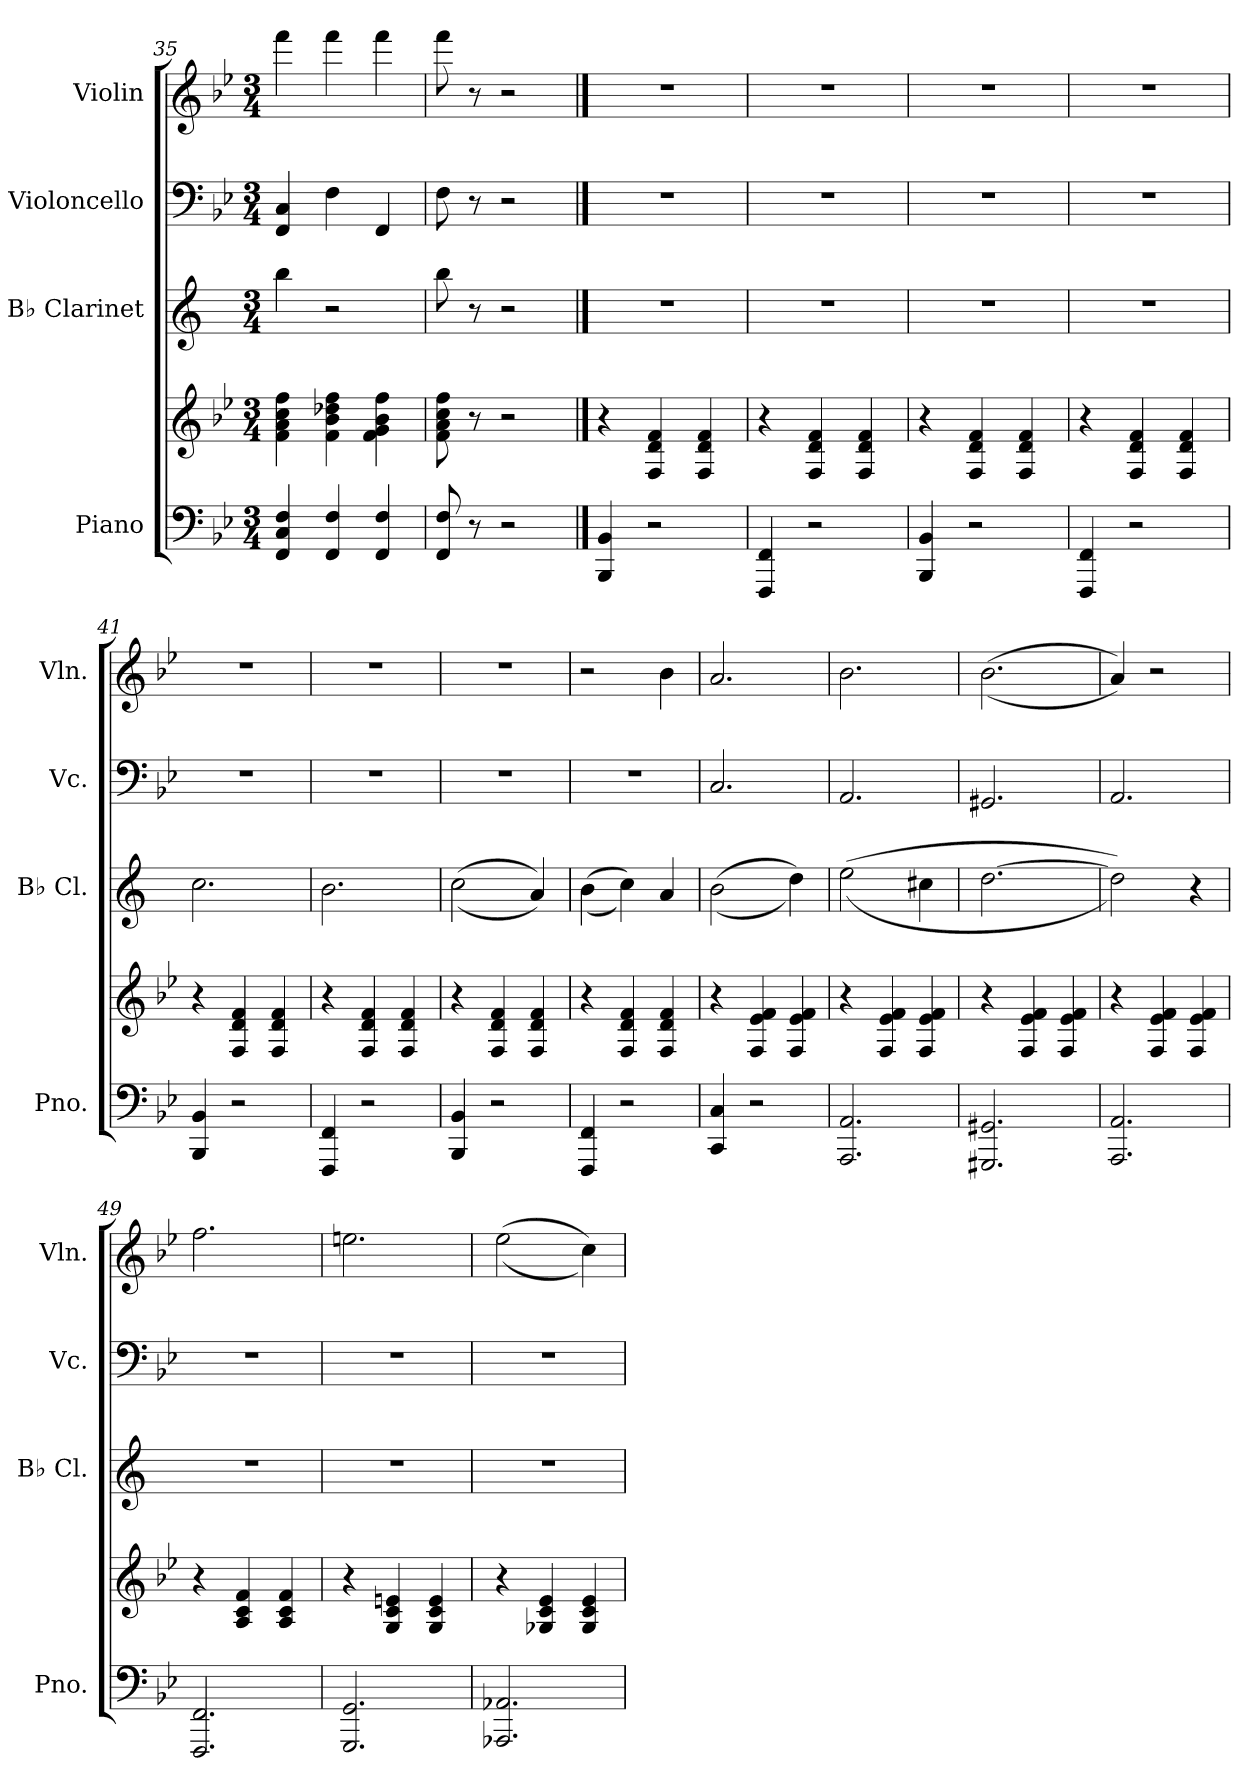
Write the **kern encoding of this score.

**kern	**kern	**kern	**kern	**kern
*part4	*part4	*part3	*part2	*part1
*staff5	*staff4	*staff3	*staff2	*staff1
*I"Piano	*	*I"B♭ Clarinet	*I"Violoncello	*I"Violin
*I'Pno.	*	*I'B♭ Cl.	*I'Vc.	*I'Vln.
*clefF4	*clefG2	*clefG2	*clefF4	*clefG2
*	*	*ITrd1c2	*	*
*k[b-e-]	*k[b-e-]	*k[b-e-]	*k[b-e-]	*k[b-e-]
*M3/4	*M3/4	*M3/4	*M3/4	*M3/4
=35	=35	=35	=35	=35
4FF/ 4C/ 4F/	4f\ 4a\ 4cc\ 4ff\	4aa\	4FF/ 4C/	4fff\
4FF/ 4F/	4f\ 4b-\ 4dd-X\ 4ff\	2r	4F\	4fff\
4FF/ 4F/	4f\ 4g\ 4b-\ 4ff\	.	4FF/	4fff\
=36	=36	=36	=36	=36
8FF/ 8F/	8f\ 8a\ 8cc\ 8ff\	8aa\	8F\	8fff\
8r	8r	8r	8r	8r
2r	2r	2r	2r	2r
==37	==37	==37	==37	==37
4BBB-/ 4BB-/	4r	2.r	2.r	2.r
2r	4F/ 4d/ 4f/	.	.	.
.	4F/ 4d/ 4f/	.	.	.
=38	=38	=38	=38	=38
4FFF/ 4FF/	4r	2.r	2.r	2.r
2r	4F/ 4d/ 4f/	.	.	.
.	4F/ 4d/ 4f/	.	.	.
=39	=39	=39	=39	=39
4BBB-/ 4BB-/	4r	2.r	2.r	2.r
2r	4F/ 4d/ 4f/	.	.	.
.	4F/ 4d/ 4f/	.	.	.
=40	=40	=40	=40	=40
4FFF/ 4FF/	4r	2.r	2.r	2.r
2r	4F/ 4d/ 4f/	.	.	.
.	4F/ 4d/ 4f/	.	.	.
=41	=41	=41	=41	=41
4BBB-/ 4BB-/	4r	2.b-\	2.r	2.r
2r	4F/ 4d/ 4f/	.	.	.
.	4F/ 4d/ 4f/	.	.	.
=42	=42	=42	=42	=42
4FFF/ 4FF/	4r	2.a\	2.r	2.r
2r	4F/ 4d/ 4f/	.	.	.
.	4F/ 4d/ 4f/	.	.	.
!!LO:LB:g=z
=43	=43	=43	=43	=43
4BBB-/ 4BB-/	4r	((2b-\	2.r	2.r
2r	4F/ 4d/ 4f/	.	.	.
.	4F/ 4d/ 4f/	4g/))	.	.
=44	=44	=44	=44	=44
4FFF/ 4FF/	4r	((4a\	2.r	2r
2r	4F/ 4d/ 4f/	4b-\))	.	.
.	4F/ 4d/ 4f/	4g/	.	4b-\
=45	=45	=45	=45	=45
4CC/ 4C/	4r	((2a\	2.C/	2.a/
2r	4F/ 4e-/ 4f/	.	.	.
.	4F/ 4e-/ 4f/	4cc\))	.	.
=46	=46	=46	=46	=46
2.AAA/ 2.AA/	4r	((2dd\	2.AA/	2.b-\
.	4F/ 4e-/ 4f/	.	.	.
.	4F/ 4e-/ 4f/	4bn\	.	.
=47	=47	=47	=47	=47
2.GGG#X/ 2.GG#X/	4r	[2.cc\	2.GG#X/	((2.b-\
.	4F/ 4e-/ 4f/	.	.	.
.	4F/ 4e-/ 4f/	.	.	.
=48	=48	=48	=48	=48
2.AAA/ 2.AA/	4r	2cc\]))	2.AA/	4a/))
.	4F/ 4e-/ 4f/	.	.	2r
.	4F/ 4e-/ 4f/	4r	.	.
=49	=49	=49	=49	=49
2.FFF/ 2.FF/	4r	2.r	2.r	2.ff\
.	4A/ 4c/ 4f/	.	.	.
.	4A/ 4c/ 4f/	.	.	.
=50	=50	=50	=50	=50
2.GGG/ 2.GG/	4r	2.r	2.r	2.een\
.	4G/ 4c/ 4en/	.	.	.
.	4G/ 4c/ 4e/	.	.	.
=51	=51	=51	=51	=51
2.AAA-X/ 2.AA-X/	4r	2.r	2.r	((2ee-\
.	4G-X/ 4c/ 4e-/	.	.	.
.	4G-/ 4c/ 4e-/	.	.	4cc\))
=	=	=	=	=
*-	*-	*-	*-	*-
